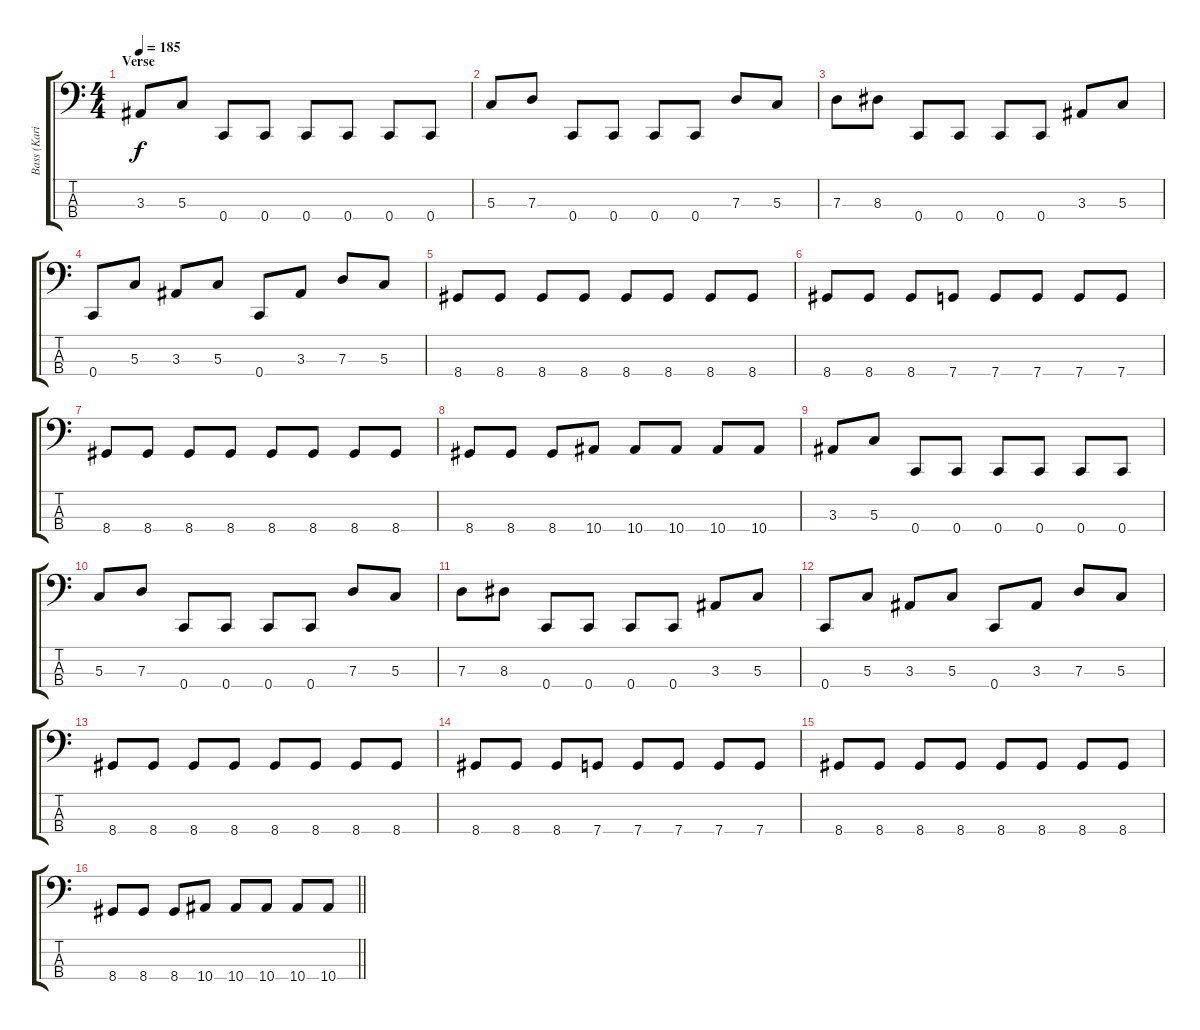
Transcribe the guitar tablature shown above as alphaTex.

\track ("Bass (Karin Axelsson)" "Bass (Kari") {instrument electricbasspick}
\staff {score tabs}
\tuning (F2 C2 G1 C1) {hide}
\ts (4 4)
\section ("" "Verse")
\tempo 185
\clef f4
\ks c
3.3.8{dy f} 5.3.8 0.4.8 0.4.8 0.4.8 0.4.8 0.4.8 0.4.8 |
5.3.8 7.3.8 0.4.8 0.4.8 0.4.8 0.4.8 7.3.8 5.3.8 |
7.3.8 8.3.8 0.4.8 0.4.8 0.4.8 0.4.8 3.3.8 5.3.8 |
0.4.8 5.3.8 3.3.8 5.3.8 0.4.8 3.3.8 7.3.8 5.3.8 |
8.4.8 8.4.8 8.4.8 8.4.8 8.4.8 8.4.8 8.4.8 8.4.8 |
8.4.8 8.4.8 8.4.8 7.4.8 7.4.8 7.4.8 7.4.8 7.4.8 |
8.4.8 8.4.8 8.4.8 8.4.8 8.4.8 8.4.8 8.4.8 8.4.8 |
8.4.8 8.4.8 8.4.8 10.4.8 10.4.8 10.4.8 10.4.8 10.4.8 |
3.3.8 5.3.8 0.4.8 0.4.8 0.4.8 0.4.8 0.4.8 0.4.8 |
5.3.8 7.3.8 0.4.8 0.4.8 0.4.8 0.4.8 7.3.8 5.3.8 |
7.3.8 8.3.8 0.4.8 0.4.8 0.4.8 0.4.8 3.3.8 5.3.8 |
0.4.8 5.3.8 3.3.8 5.3.8 0.4.8 3.3.8 7.3.8 5.3.8 |
8.4.8 8.4.8 8.4.8 8.4.8 8.4.8 8.4.8 8.4.8 8.4.8 |
8.4.8 8.4.8 8.4.8 7.4.8 7.4.8 7.4.8 7.4.8 7.4.8 |
8.4.8 8.4.8 8.4.8 8.4.8 8.4.8 8.4.8 8.4.8 8.4.8 |
\barLineRight lightlight
8.4.8 8.4.8 8.4.8 10.4.8 10.4.8 10.4.8 10.4.8 10.4.8
